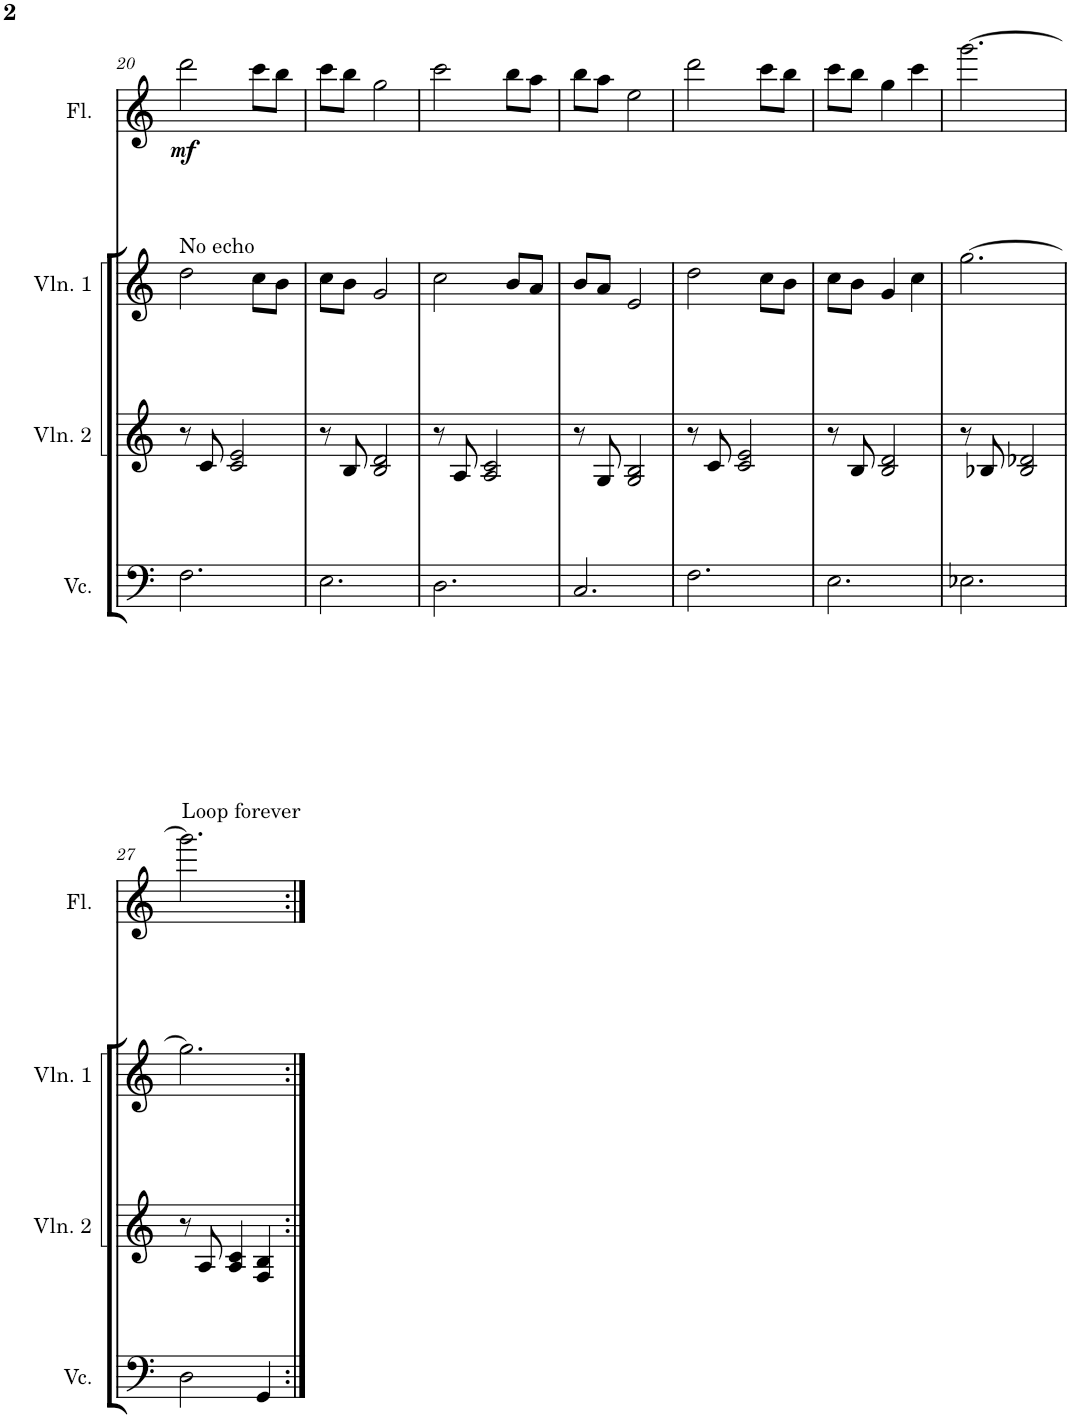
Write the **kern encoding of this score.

**kern	**kern	**kern	**kern	**dynam
*part4	*part3	*part2	*part1	*part1
*staff4	*staff3	*staff2	*staff1	*staff1
*I"Violoncello	*I"Violin 2	*I"Violin 1	*I"Flute	*
*I'Vc.	*I'Vln. 2	*I'Vln. 1	*I'Fl.	*
!!LO:PB:g=z
*clefF4	*clefG2	*clefG2	*clefG2	*
*k[]	*k[]	*k[]	*k[]	*
*M3/4	*M3/4	*M3/4	*M3/4	*
=20	=20	=20	=20	=20
!	!	!LO:TX:a:t=No echo	!	!
!	!	!	!	!LO:DY:b
2.F\	8r	2dd\	2ddd\	mf
.	8c/	.	.	.
.	2c/ 2e/	.	.	.
.	.	8cc\L	8ccc\L	.
.	.	8b\J	8bb\J	.
=21	=21	=21	=21	=21
2.E\	8r	8cc\L	8ccc\L	.
.	8B/	8b\J	8bb\J	.
.	2B/ 2d/	2g/	2gg\	.
=22	=22	=22	=22	=22
2.D\	8r	2cc\	2ccc\	.
.	8A/	.	.	.
.	2A/ 2c/	.	.	.
.	.	8b/L	8bb\L	.
.	.	8a/J	8aa\J	.
=23	=23	=23	=23	=23
2.C/	8r	8b/L	8bb\L	.
.	8G/	8a/J	8aa\J	.
.	2G/ 2B/	2e/	2ee\	.
=24	=24	=24	=24	=24
2.F\	8r	2dd\	2ddd\	.
.	8c/	.	.	.
.	2c/ 2e/	.	.	.
.	.	8cc\L	8ccc\L	.
.	.	8b\J	8bb\J	.
=25	=25	=25	=25	=25
2.E\	8r	8cc\L	8ccc\L	.
.	8B/	8b\J	8bb\J	.
.	2B/ 2d/	4g/	4gg\	.
.	.	4cc\	4ccc\	.
=26	=26	=26	=26	=26
2.E-X\	8r	[2.gg\	[2.ggg\	.
.	8B-X/	.	.	.
.	2B-/ 2d-X/	.	.	.
!!LO:LB:g=z
=27	=27	=27	=27	=27
!	!	!	!LO:TX:a:t=Loop forever	!
2D\	8r	2.gg\]	2.ggg\]	.
.	8A/	.	.	.
.	4A/ 4c/	.	.	.
4GG/	4F/ 4B/	.	.	.
=:|!	=:|!	=:|!	=:|!	=:|!
*-	*-	*-	*-	*-
